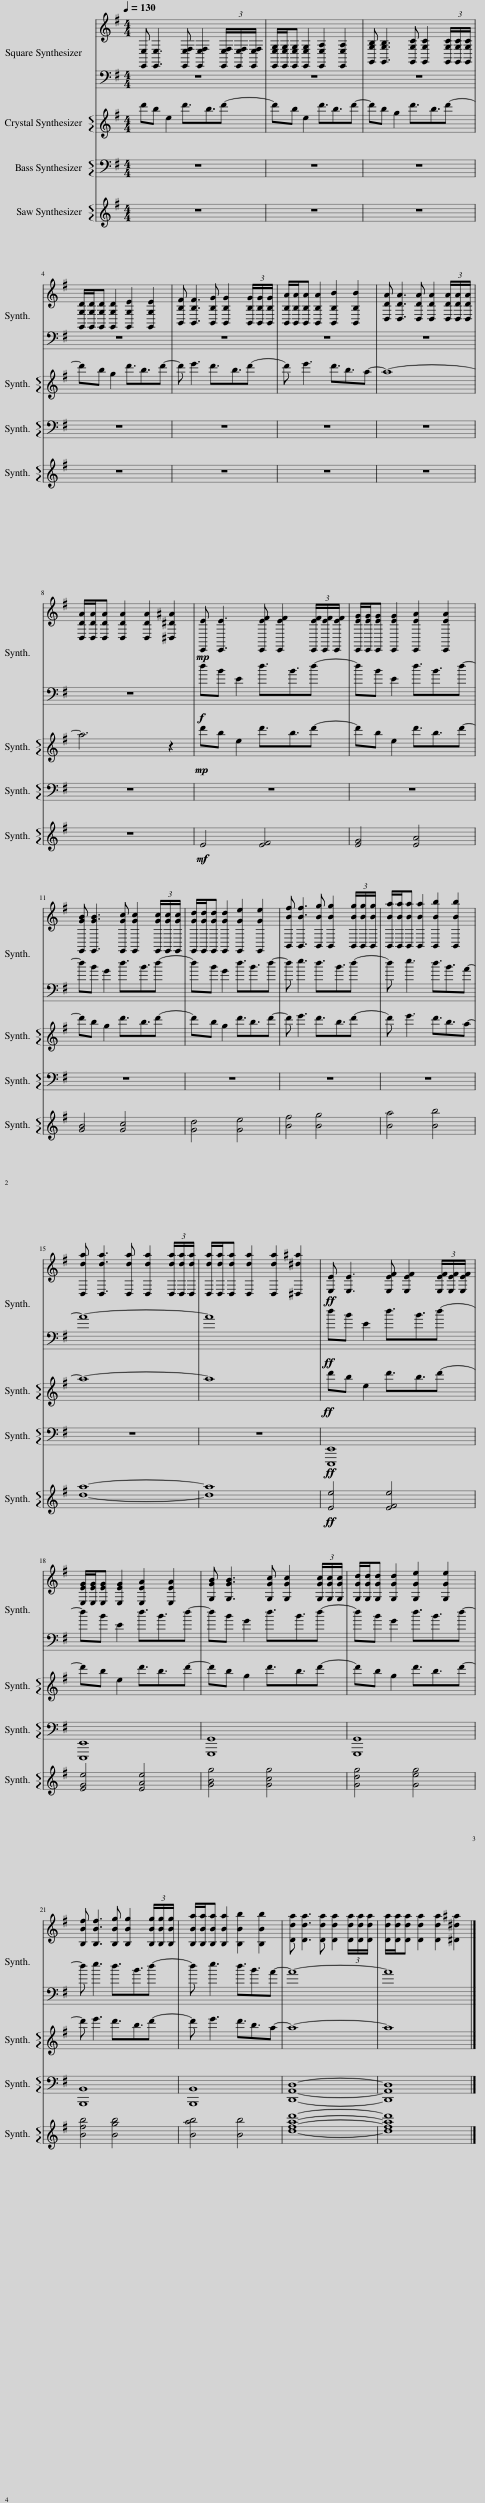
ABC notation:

X:1
%%score { 1 | 2 } 3 4 5
L:1/8
Q:1/4=130
M:4/4
I:linebreak $
K:G
V:1 treble
V:2 bass
V:3 treble
V:4 bass
V:5 treble
V:1
 [E,,E,] [E,,E,]3 [E,,E,F,] [E,,E,F,]2 (3[E,,E,F,]/[E,,E,F,]/[E,,E,F,]/ | [E,,E,G,]/[E,,E,G,]/[E,,E,G,] [E,,E,G,]2 [E,,E,A,]2 [E,,E,A,]2 | [G,,G,B,] [G,,G,B,]3 [G,,G,C] [G,,G,C]2 (3[G,,G,C]/[G,,G,C]/[G,,G,C]/ |$ [G,,G,D]/[G,,G,D]/[G,,G,D] [G,,G,D]2 [G,,G,E]2 [G,,G,E]2 | [B,,B,F] [B,,B,F]3 [B,,B,G] [B,,B,G]2 (3[B,,B,G]/[B,,B,G]/[B,,B,G]/ | %5
 [B,,B,A]/[B,,B,A]/[B,,B,A] [B,,B,A]2 [B,,B,B]2 [B,,B,B]2 | [D,DA] [D,DA]3 [D,DA] [D,DA]2 (3[D,DA]/[D,DA]/[D,DA]/ |$ [D,DA]/[D,DA]/[D,DA] [D,DA]2 [D,DA]2 [^D,^D^A]2 |!mp! [E,,E] [E,,E]3 [E,,EF] [E,,EF]2 (3[E,,EF]/[E,,EF]/[E,,EF]/ | [E,,EG]/[E,,EG]/[E,,EG] [E,,EG]2 [E,,EA]2 [E,,EA]2 |$ %10
 [G,,GB] [G,,GB]3 [G,,Gc] [G,,Gc]2 (3[G,,Gc]/[G,,Gc]/[G,,Gc]/ | [G,,Gd]/[G,,Gd]/[G,,Gd] [G,,Gd]2 [G,,Ge]2 [G,,Ge]2 | [B,,Bf] [B,,Bf]3 [B,,Bg] [B,,Bg]2 (3[B,,Bg]/[B,,Bg]/[B,,Bg]/ | [B,,Ba]/[B,,Ba]/[B,,Ba] [B,,Ba]2 [B,,Bb]2 [B,,Bb]2 |$ [D,da] [D,da]3 [D,da] [D,da]2 (3[D,da]/[D,da]/[D,da]/ | %15
 [D,da]/[D,da]/[D,da] [D,da]2 [D,da]2 [^D,^d^a]2 |!ff! [E,E] [E,E]3 [E,EF] [E,EF]2 (3[E,EF]/[E,EF]/[E,EF]/ |$ [E,EG]/[E,EG]/[E,EG] [E,EG]2 [E,EA]2 [E,EA]2 | [G,GB] [G,GB]3 [G,Gc] [G,Gc]2 (3[G,Gc]/[G,Gc]/[G,Gc]/ | [G,Gd]/[G,Gd]/[G,Gd] [G,Gd]2 [G,Ge]2 [G,Ge]2 |$ %20
 [B,Bf] [B,Bf]3 [B,Bg] [B,Bg]2 (3[B,Bg]/[B,Bg]/[B,Bg]/ | [B,Ba]/[B,Ba]/[B,Ba] [B,Ba]2 [B,Bb]2 [B,Bb]2 | [Dda] [Dda]3 [Dda] [Dda]2 (3[Dda]/[Dda]/[Dda]/ | [Dda]/[Dda]/[Dda] [Dda]2 [Dda]2 [^D^d^a]2 |] %24
V:2
 z8 | z8 | z8 |$ z8 | z8 | %5
 z8 | z8 |$ z8 |!f! dB E2 d3/2B3/2d- | dB E2 d3/2B3/2d- |$ %10
 dB G2 d3/2B3/2d- | dB G2 d3/2B3/2d- | d e3 d3/2B3/2d- | d e3 d3/2B3/2A- |$ A8- | %15
 A8 |!ff! dB E2 d3/2B3/2d- |$ dB E2 d3/2B3/2d- | dB G2 d3/2B3/2d- | dB G2 d3/2B3/2d- |$ %20
 d e3 d3/2B3/2d- | d e3 d3/2B3/2A- | A8- | A8 |] %24
V:3
 d'b e2 d'3/2b3/2d'- | d'b e2 d'3/2b3/2d'- | d'b g2 d'3/2b3/2d'- |$ d'b g2 d'3/2b3/2d'- | d' e'3 d'3/2b3/2d'- | %5
 d' e'3 d'3/2b3/2a- | a8- |$ a6 z2 |!mp! d'b e2 d'3/2b3/2d'- | d'b e2 d'3/2b3/2d'- |$ %10
 d'b g2 d'3/2b3/2d'- | d'b g2 d'3/2b3/2d'- | d' e'3 d'3/2b3/2d'- | d' e'3 d'3/2b3/2a- |$ a8- | %15
 a8 |!ff! d'b e2 d'3/2b3/2d'- |$ d'b e2 d'3/2b3/2d'- | d'b g2 d'3/2b3/2d'- | d'b g2 d'3/2b3/2d'- |$ %20
 d' e'3 d'3/2b3/2d'- | d' e'3 d'3/2b3/2a- | a8- | a8 |] %24
V:4
 z8 | z8 | z8 |$ z8 | z8 | %5
 z8 | z8 |$ z8 | z8 | z8 |$ %10
 z8 | z8 | z8 | z8 |$ z8 | %15
 z8 |!ff! [E,,,E,,]8 |$ [E,,,E,,]8 | [G,,,G,,]8 | [G,,,G,,]8 |$ %20
 [B,,,B,,]8 | [B,,,B,,]8 | [D,,A,,D,]8- | [D,,A,,D,]8 |] %24
V:5
 z8 | z8 | z8 |$ z8 | z8 | %5
 z8 | z8 |$ z8 |!mf! E4 [EF]4 | [EG]4 [EA]4 |$ %10
 [GB]4 [Gc]4 | [Gd]4 [Ge]4 | [Bf]4 [Bg]4 | [Ba]4 [Bb]4 |$ [da]8- | %15
 [da]8 |!ff! [Ee]4 [EFe]4 |$ [EGe]4 [EAe]4 | [GBg]4 [Gcg]4 | [Gdg]4 [Geg]4 |$ %20
 [Bfb]4 [Bgb]4 | [Bab]4 [Bb]4 | [dfad']8- | [dfad']8 |] %24
